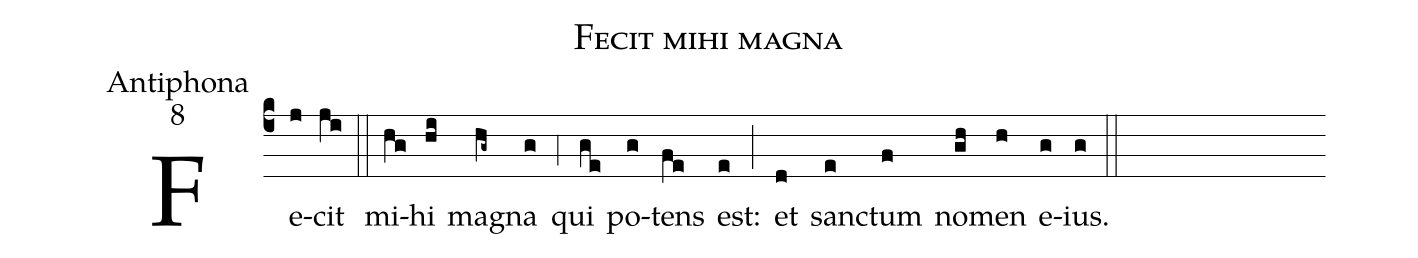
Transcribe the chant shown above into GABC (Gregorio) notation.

name:Fecit mihi magna;
office-part:Antiphona;
mode:8;
%%
(c4) Fe(j)cit(ji) (::)
mi(hg)hi(hi) ma(hg~)gna(g) (,4) qui(ge) po(g)tens(fe) est:(e) (;) et(d) sanc(e)tum(f) no(gh)men(h) e(g)ius.(g) (::)
